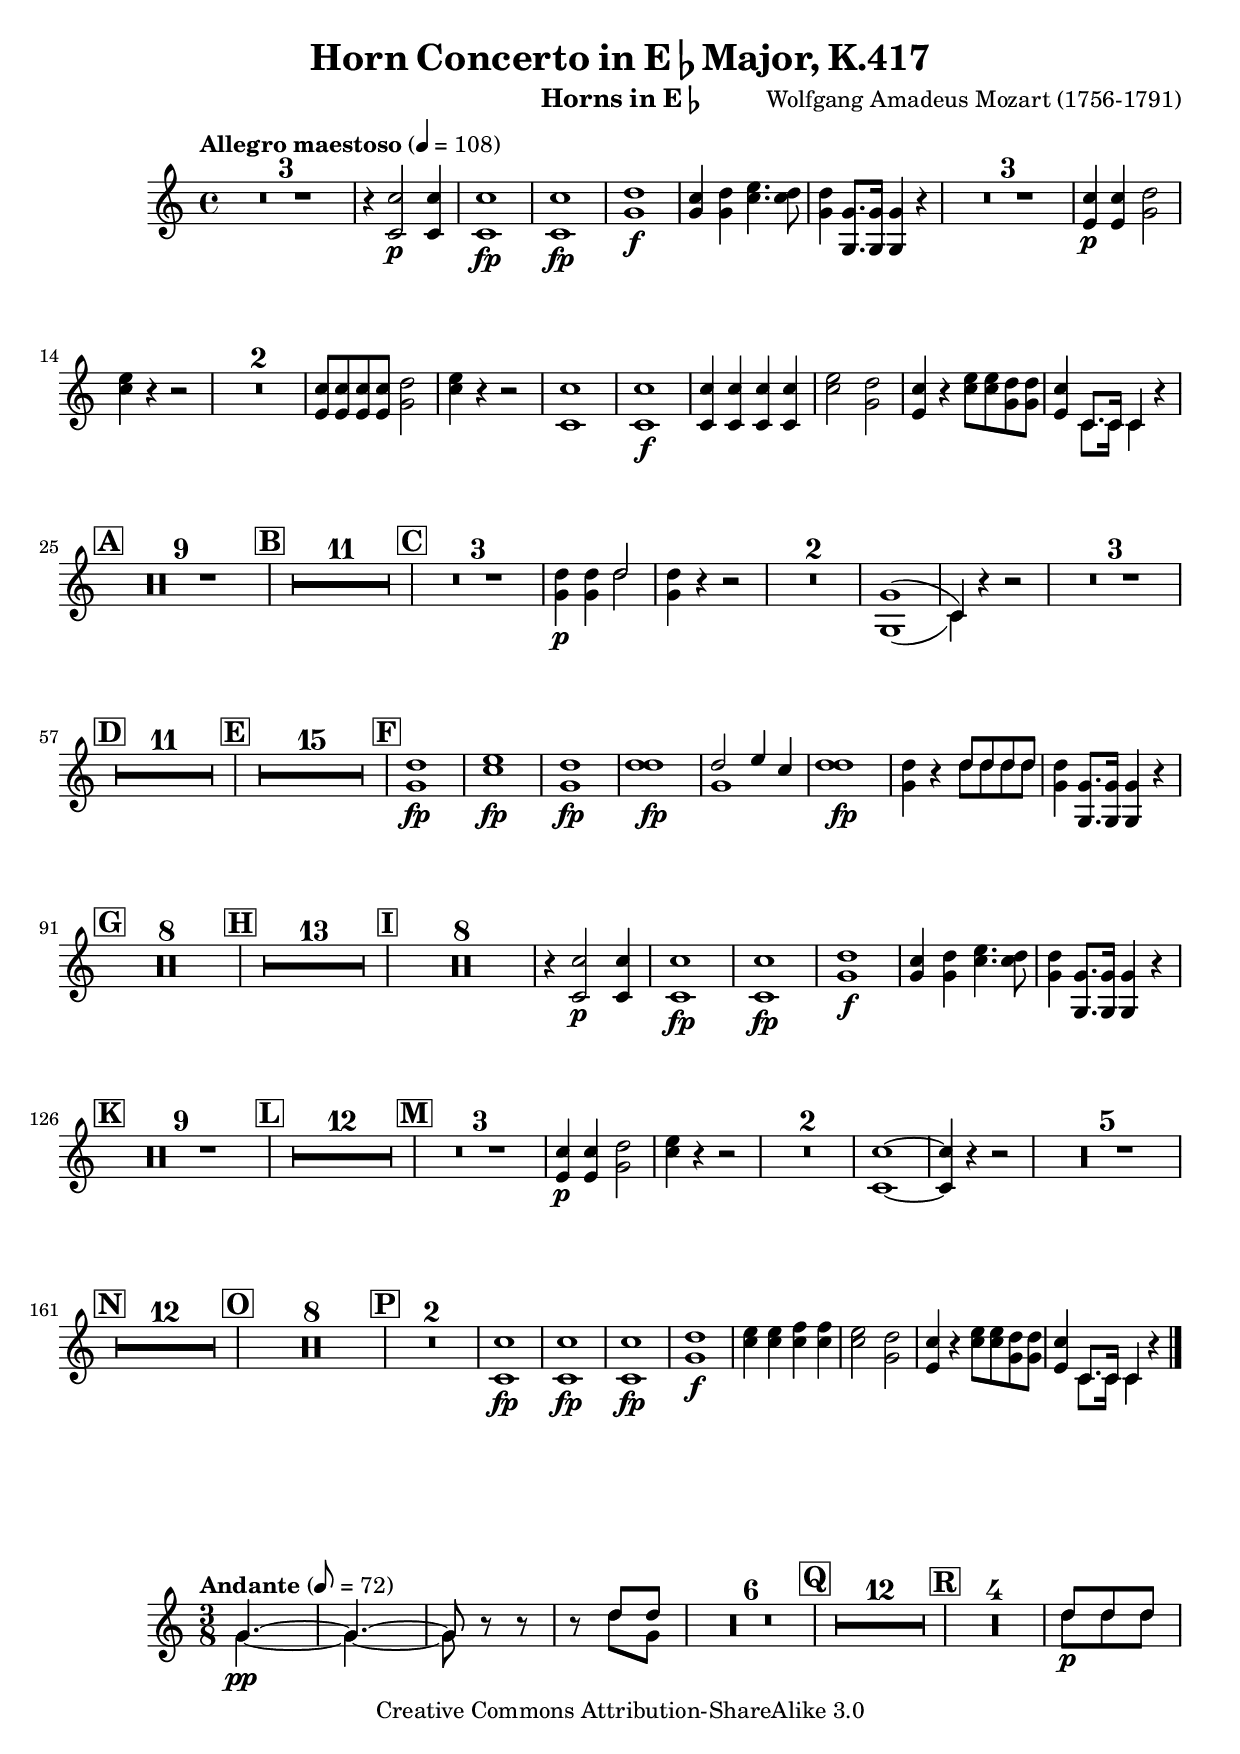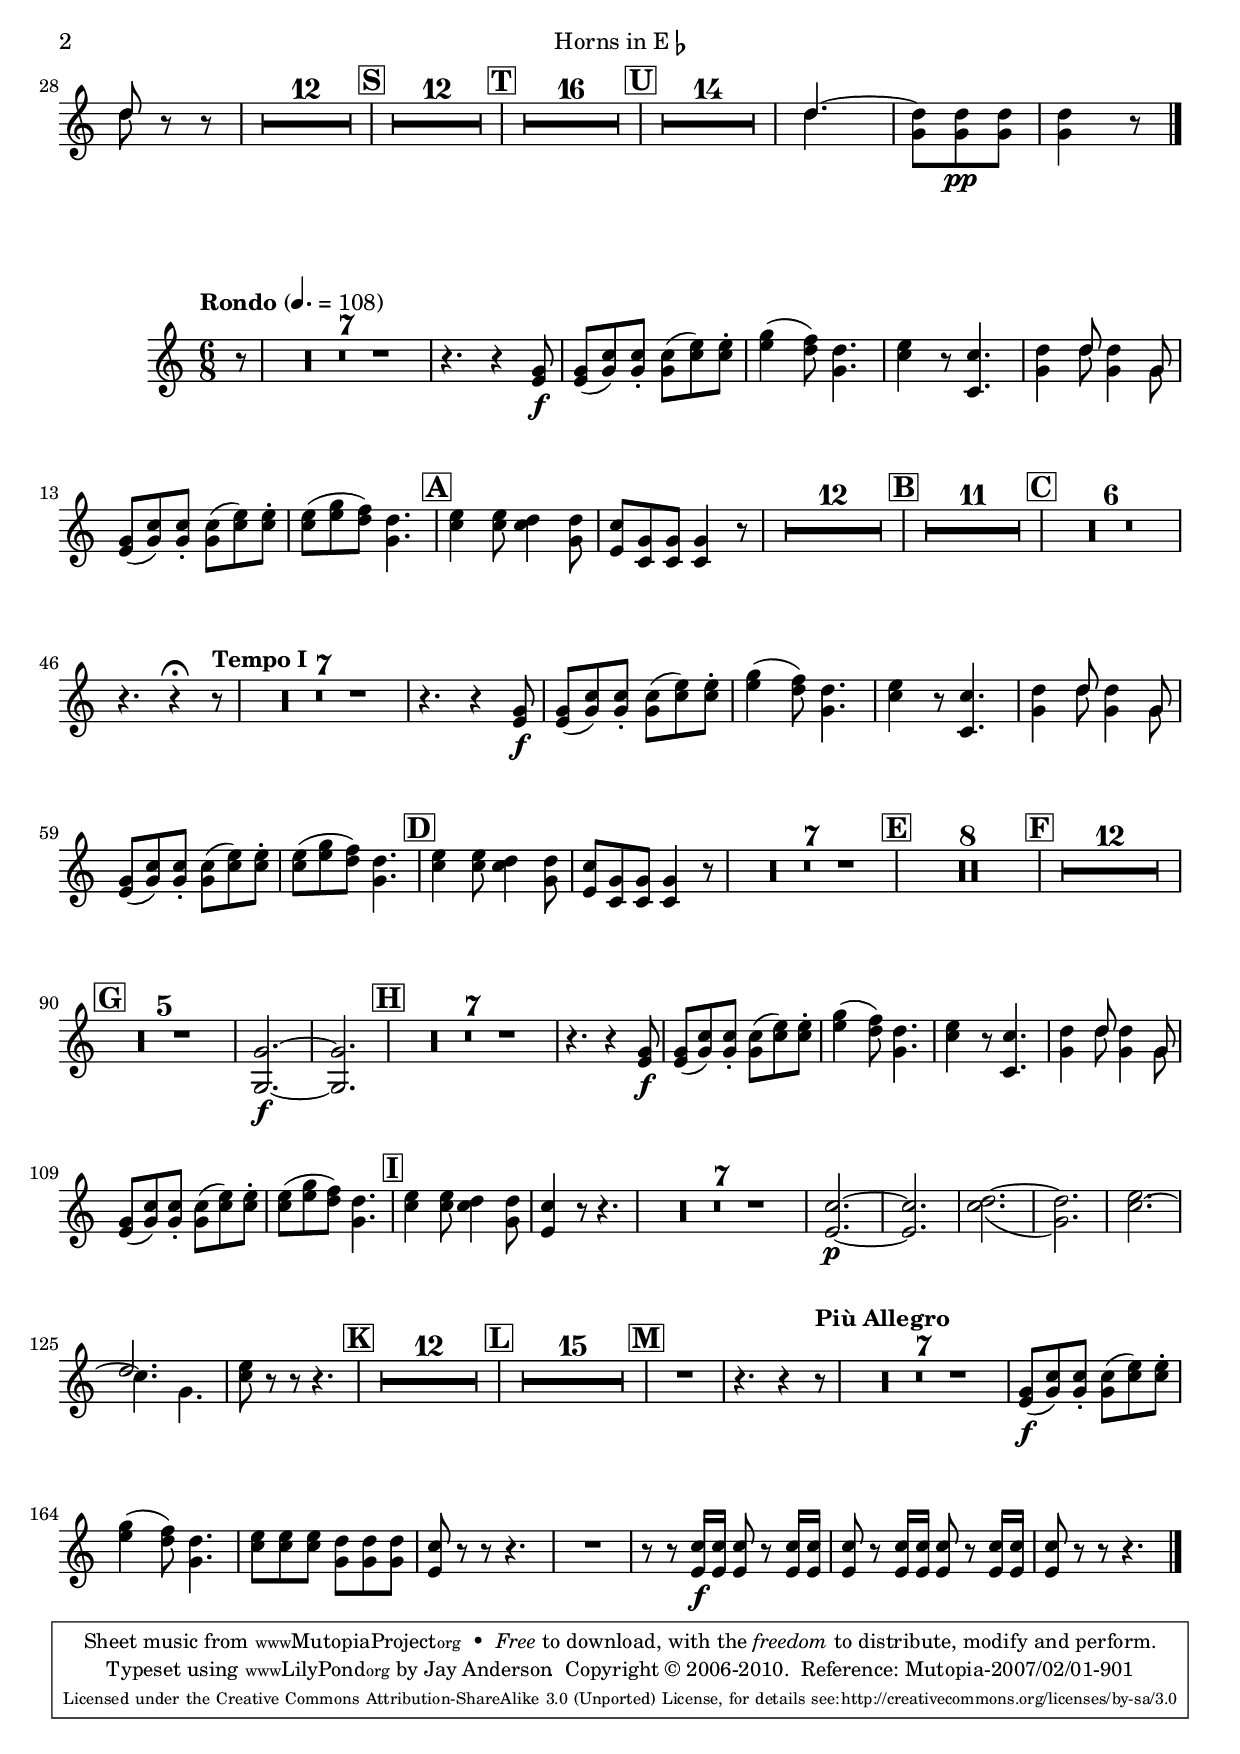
\version "2.13.50"

\include "defs.ily"
\version "2.13.50"

hornsMvtI = \relative c''
{
  \key c \major
  \transposition ees
  R1*3 |
  r4 <c c,>2\p <c c,>4 |
  <c c,>1\fp |
  <c c,>\fp |
  <d g,>\f |
  <c g>4 <d g,> <e c>4. <d c>8 |
  <d g,>4 <g, g,>8. <g g,>16 <g g,>4 r |
  R1*3 |
  <c e,>4\p <c e,> <d g,>2 |
  <e c>4 r r2 |
  R1*2 |
  <c e,>8 <c e,> <c e,> <c e,> <d g,>2 |
  <e c>4 r r2 |
  <c c,>1 |
  <c c,>\f |
  <c c,>4 <c c,> <c c,> <c c,> |
  <e c>2 <d g,> |
  <c e,>4 r <e c>8 <e c> <d g,> <d g,> |
  <c e,>4 << {c,8. c16 c4} \\ {c8. c16 c4} >> r4 |

  %solo
  R1*23 |
  <d' g,>4\p <d g,> << d2 \\ d >> |
  <d g,>4 r r2 |
  R1*2 |
  << {g,1( | c,4)} \\ {g1( | c4)} >> r4 r2 |
  R1*29 |

  %tutti
  <d' g,>1\fp |
  <e c>1\fp |
  <d g,>1\fp |
  <d d>1\fp |
  << {d2 e4 c} \\ {g1} >> |
  <d' d>1\fp |
  <d g,>4 r << {d8 d d d} \\ {d d d d} >> |
  <d g,>4 <g, g,>8. <g g,>16 <g g,>4 r |

  %solo
  R1*29 |
  r4 <c c,>2\p <c c,>4 |
  <c c,>1\fp |
  <c c,>\fp |
  <d g,>\f |
  <c g>4 <d g,> <e c>4. <d c>8 |
  <d g,>4 <g, g,>8. <g g,>16 <g g,>4 r |
  R1*24 |
  <c e,>4\p <c e,> <d g,>2 |
  <e c>4 r r2 |
  R1*2 |
  <c c,>1~ | <c c,>4 r r2 |
  R1*27 |
  <c c,>1\fp |
  <c c,>1\fp |
  <c c,>1\fp |
  <d g,>1\f |
  <e c>4 <e c> <f c> <f c> |
  <e c>2 <d g,> |
  <c e,>4 r <e c>8 <e c> <d g,> <d g,> |
  <c e,>4 << {c,8. c16 c4} \\ {c8. c16 c4} >> r4 |
}

hornsMvtII = \relative c''
{
  \key c \major
  \transposition ees
  << { g4.~ | g~ | g8 } \\ { g4.~\pp | g~ | g8 }
  >> r8 r |
  r << {d' d} \\ {d g,} >> |
  R4.*22 |
  << {d'8 d d | d} \\ {d\p d d | d} >> r8 r |
  R4.*54 |
  <<
    {\voiceOne d4.~}
    \new Voice {\voiceTwo d4.}
  >> \oneVoice |
  <d g,>8 <d g,>\pp <d g,> |
  <d g,>4 r8 |
}

hornsMvtIIIMain = \relative c''
{
  r4. r4 <g e>8\f |
  <g e>( <c g>) <c g>-. <c g>( <e c>) <e c>-. |
  <g e>4( <f d>8) <d g,>4. |
  <e c>4 r8 <c c,>4. |
  <d g,>4 << d8 \\ d >> <d g,>4 << g,8 \\ g >> |
  <g e>( <c g>) <c g>-. <c g>( <e c>) <e c>-. |
  <e c>( <g e> <f d>) <d g,>4. |
  <e c>4 <e c>8 <d c>4 <d g,>8 |
}

hornsMvtIIIMainEnd = \relative c''
{
  <c e,> <g c,> <g c,> <g c,>4 r8 |
}

hornsMvtIII = \relative c''
{
  \key c \major
  \transposition ees
  r8 |
  R2.*7 |
  \hornsMvtIIIMain
  \hornsMvtIIIMainEnd
  R2.*29 |
  r4. r4\fermata r8 |
  R2.*7 |
  \hornsMvtIIIMain
  \hornsMvtIIIMainEnd
  R2.*32 |
  <g g,>2.~\f | <g g,> |
  R2.*7 |
  \hornsMvtIIIMain
  <c e,>4 r8 r4. |
  R2.*7 |
  <c e,>2.~\p | <c e,> |
  <d~ c>_( | <d g,>) |
  <e c~> |
  <<
    \new Voice {\voiceOne d2.}
    {\voiceTwo c4. g}
  >> \oneVoice |
  <e' c>8 r r r4. |
  R2.*28 |
  r4. r4 r8 |
  R2.*7 |
  <g, e>8(\f <c g>) <c g>-. <c g>( <e c>) <e c>-. |
  <g e>4( <f d>8) <d g,>4. |
  <e c>8 <e c> <e c> <d g,> <d g,> <d g,> |
  <c e,> r r r4. |
  R2. |
  r8 r <c e,>16\f <c e,> <c e,>8
    \repeat unfold 3 {r <c e,>16 <c e,> <c e,>8} r8 r r4. |
}


instrument = \markup {Horns in E\flat}

\book
{
  \include "header.ily"
  \score
  {
    \new Staff
    {
      << \hornsMvtI \outlineMvtI >>
    }
  }
  \score
  {
    \new Staff
    {
      << \hornsMvtII \outlineMvtII >>
    }
  }
  \score
  {
    \new Staff
    {
      << \hornsMvtIII \outlineMvtIII >>
    }
  }
}
